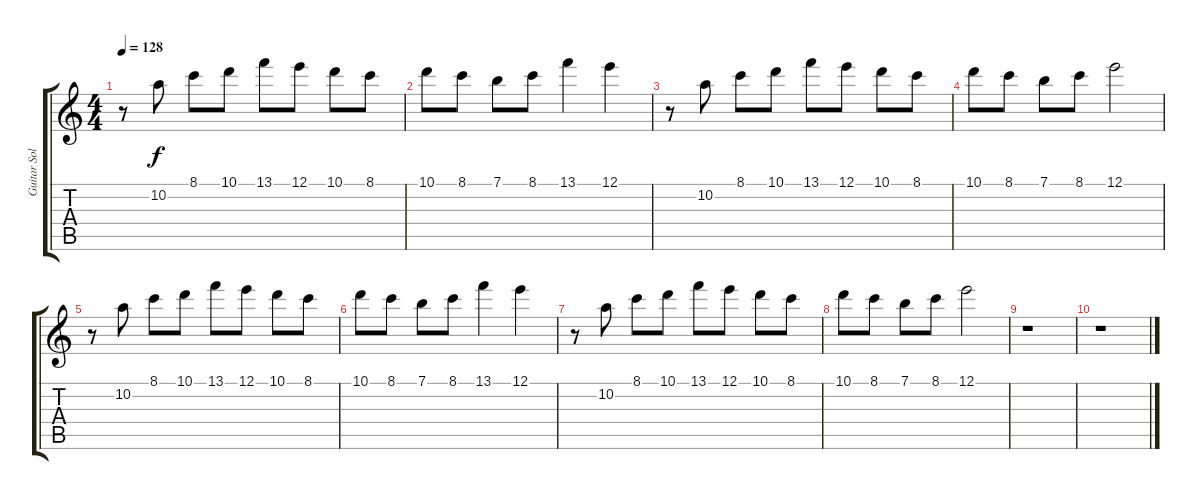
\track ("Guitar Solo" "Guitar Sol") {instrument distortionguitar}
\staff {score tabs}
\tuning (E4 B3 G3 D3 A2 E2) {hide}
\ts (4 4)
\tempo 128
\clef g2
\ks c
r.8{dy f} 10.2.8 8.1.8 10.1.8 13.1.8 12.1.8 10.1.8 8.1.8 |
10.1.8 8.1.8 7.1.8 8.1.8 13.1.4 12.1.4 |
r.8 10.2.8 8.1.8 10.1.8 13.1.8 12.1.8 10.1.8 8.1.8 |
10.1.8 8.1.8 7.1.8 8.1.8 12.1.2 |
r.8 10.2.8 8.1.8 10.1.8 13.1.8 12.1.8 10.1.8 8.1.8 |
10.1.8 8.1.8 7.1.8 8.1.8 13.1.4 12.1.4 |
r.8 10.2.8 8.1.8 10.1.8 13.1.8 12.1.8 10.1.8 8.1.8 |
10.1.8 8.1.8 7.1.8 8.1.8 12.1.2 |
r.1 |
r.1
